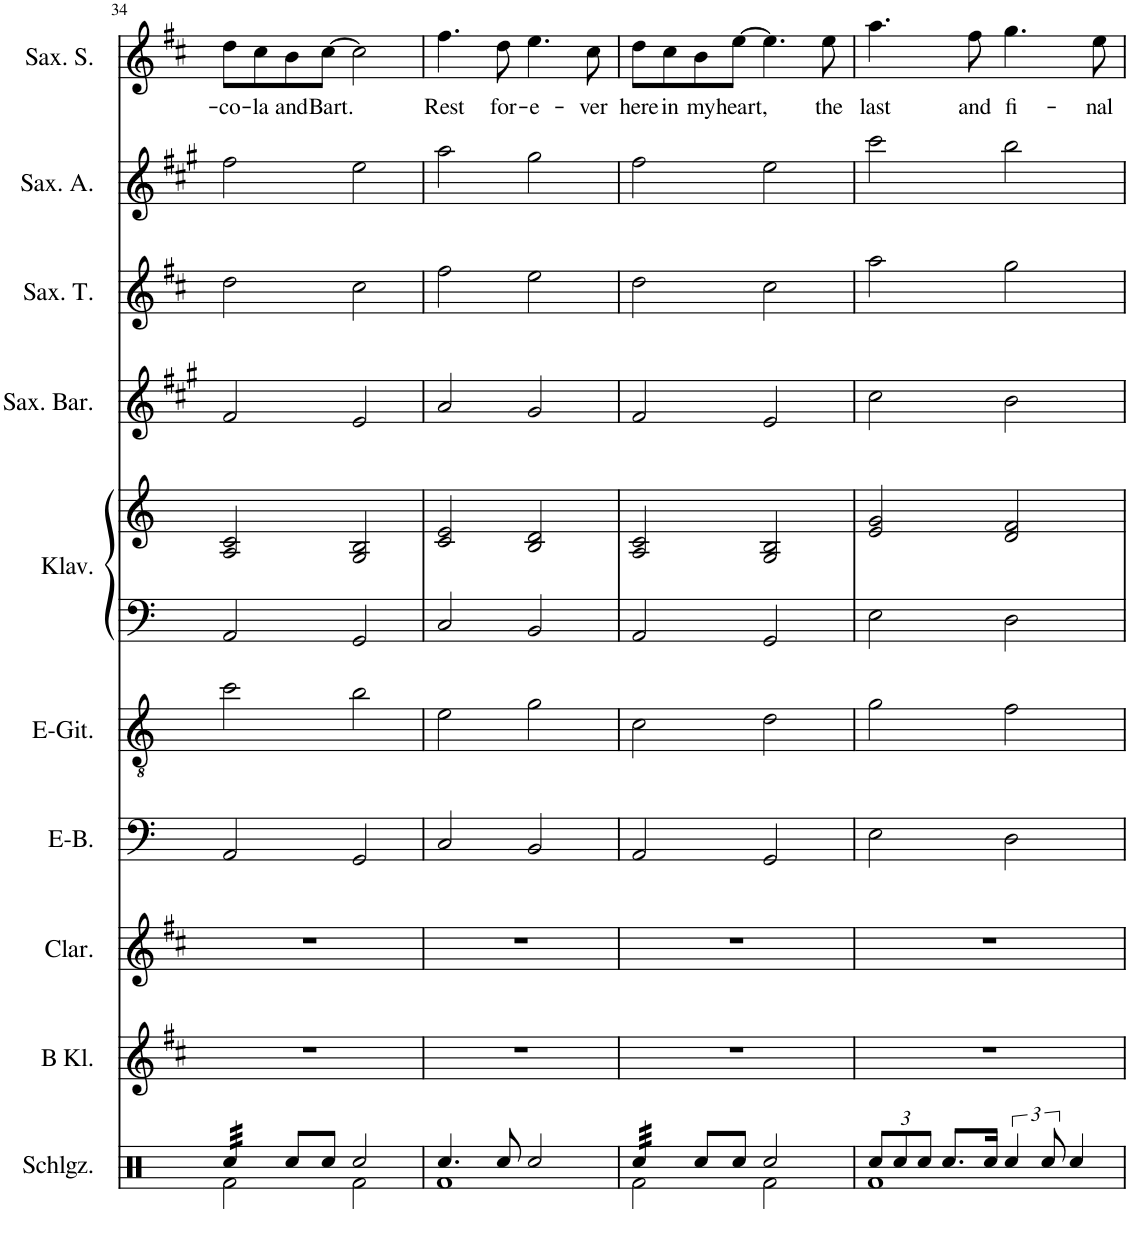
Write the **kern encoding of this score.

**kern	**kern	**kern	**kern	**kern	**kern	**kern	**kern	**kern	**kern	**kern	**text
*part10	*part9	*part8	*part7	*part6	*part5	*part5	*part4	*part3	*part2	*part1	*part1
*staff11	*staff10	*staff9	*staff8	*staff7	*staff6	*staff5	*staff4	*staff3	*staff2	*staff1	*staff1
*I"Schlagzeug	*I"Klarinette in B	*I"Clarinette	*I"Elektrischer Bass	*I"Elektrische Gitarre	*I"Klavier	*	*I"Saxophone baryton	*I"Saxophone ténor	*I"Saxophone alto	*I"Saxophone soprano	*
*I'Schlgz.	*	*I'Clar.	*I'E-B.	*I'E-Git.	*I'Klav.	*	*I'Sax. Bar.	*I'Sax. T.	*I'Sax. A.	*I'Sax. S.	*
!!LO:PB:g=z
*clefX	*clefG2	*clefG2	*clefF4	*clefGv2	*clefF4	*clefG2	*clefG2	*clefG2	*clefG2	*clefG2	*
*	*Trd1c2	*Trd1c2	*Trd7c12	*	*	*	*Trd12c21	*Trd8c14	*Trd5c9	*Trd1c2	*
*k[]	*k[f#c#]	*k[f#c#]	*k[]	*k[]	*k[]	*k[]	*k[f#c#g#]	*k[f#c#]	*k[f#c#g#]	*k[f#c#]	*
*M4/4	*M4/4	*M4/4	*M4/4	*M4/4	*M4/4	*M4/4	*M4/4	*M4/4	*M4/4	*M4/4	*
=34	=34	=34	=34	=34	=34	=34	=34	=34	=34	=34	=34
*^	*	*	*	*	*	*	*	*	*	*	*
!	!	!	!	!	!	!	!	!	!	!	!	!LO:LY:b
*tremolo	*	*	*	*	*	*	*	*	*	*	*	*
32Rcc/LLL	2Rf\	1r	1r	2AA/	2cc\	2AA/	2A/ 2c/	2f#/	2dd\	2ff#\	8dd\L	-co-
32Rcc/	.	.	.	.	.	.	.	.	.	.	.	.
32Rcc/	.	.	.	.	.	.	.	.	.	.	.	.
32Rcc/	.	.	.	.	.	.	.	.	.	.	.	.
!	!	!	!	!	!	!	!	!	!	!	!	!LO:LY:b
32Rcc/	.	.	.	.	.	.	.	.	.	.	8cc#\	-la
32Rcc/	.	.	.	.	.	.	.	.	.	.	.	.
32Rcc/	.	.	.	.	.	.	.	.	.	.	.	.
32Rcc/JJJ	.	.	.	.	.	.	.	.	.	.	.	.
*Xtremolo	*	*	*	*	*	*	*	*	*	*	*	*
!	!	!	!	!	!	!	!	!	!	!	!	!LO:LY:b
8Rcc/L	.	.	.	.	.	.	.	.	.	.	8b\	and
!	!	!	!	!	!	!	!	!	!	!	!	!LO:LY:b
8Rcc/J	.	.	.	.	.	.	.	.	.	.	[8cc#\J	Bart.
2Rcc/	2Rf\	.	.	2GG/	2b\	2GG/	2G/ 2B/	2e/	2cc#\	2ee\	2cc#\]	.
=35	=35	=35	=35	=35	=35	=35	=35	=35	=35	=35	=35	=35
!	!	!	!	!	!	!	!	!	!	!	!	!LO:LY:b
4.Rcc/	1Rf	1r	1r	2C/	2e\	2C/	2c/ 2e/	2a/	2ff#\	2aa\	4.ff#\	Rest
!	!	!	!	!	!	!	!	!	!	!	!	!LO:LY:b
8Rcc/	.	.	.	.	.	.	.	.	.	.	8dd\	for-
!	!	!	!	!	!	!	!	!	!	!	!	!LO:LY:b
2Rcc/	.	.	.	2BB/	2g\	2BB/	2B/ 2d/	2g#/	2ee\	2gg#\	4.ee\	-e-
!	!	!	!	!	!	!	!	!	!	!	!	!LO:LY:b
.	.	.	.	.	.	.	.	.	.	.	8cc#\	-ver
=36	=36	=36	=36	=36	=36	=36	=36	=36	=36	=36	=36	=36
!	!	!	!	!	!	!	!	!	!	!	!	!LO:LY:b
*tremolo	*	*	*	*	*	*	*	*	*	*	*	*
32Rcc/LLL	2Rf\	1r	1r	2AA/	2c\	2AA/	2A/ 2c/	2f#/	2dd\	2ff#\	8dd\L	here
32Rcc/	.	.	.	.	.	.	.	.	.	.	.	.
32Rcc/	.	.	.	.	.	.	.	.	.	.	.	.
32Rcc/	.	.	.	.	.	.	.	.	.	.	.	.
!	!	!	!	!	!	!	!	!	!	!	!	!LO:LY:b
32Rcc/	.	.	.	.	.	.	.	.	.	.	8cc#\	in
32Rcc/	.	.	.	.	.	.	.	.	.	.	.	.
32Rcc/	.	.	.	.	.	.	.	.	.	.	.	.
32Rcc/JJJ	.	.	.	.	.	.	.	.	.	.	.	.
*Xtremolo	*	*	*	*	*	*	*	*	*	*	*	*
!	!	!	!	!	!	!	!	!	!	!	!	!LO:LY:b
8Rcc/L	.	.	.	.	.	.	.	.	.	.	8b\	my
!	!	!	!	!	!	!	!	!	!	!	!	!LO:LY:b
8Rcc/J	.	.	.	.	.	.	.	.	.	.	[8ee\J	heart,
2Rcc/	2Rf\	.	.	2GG/	2d\	2GG/	2G/ 2B/	2e/	2cc#\	2ee\	4.ee\]	.
!	!	!	!	!	!	!	!	!	!	!	!	!LO:LY:b
.	.	.	.	.	.	.	.	.	.	.	8ee\	the
=37	=37	=37	=37	=37	=37	=37	=37	=37	=37	=37	=37	=37
*Xbrackettup	*	*	*	*	*	*	*	*	*	*	*	*
!	!	!	!	!	!	!	!	!	!	!	!	!LO:LY:b
12Rcc/L	1Rf	1r	1r	2E\	2g\	2E\	2e/ 2g/	2cc#\	2aa\	2ccc#\	4.aa\	last
12Rcc/	.	.	.	.	.	.	.	.	.	.	.	.
12Rcc/J	.	.	.	.	.	.	.	.	.	.	.	.
8.Rcc/L	.	.	.	.	.	.	.	.	.	.	.	.
!	!	!	!	!	!	!	!	!	!	!	!	!LO:LY:b
.	.	.	.	.	.	.	.	.	.	.	8ff#\	and
16Rcc/Jk	.	.	.	.	.	.	.	.	.	.	.	.
*brackettup	*	*	*	*	*	*	*	*	*	*	*	*
!	!	!	!	!	!	!	!	!	!	!	!	!LO:LY:b
6Rcc/	.	.	.	2D\	2f\	2D\	2d/ 2f/	2b\	2gg\	2bb\	4.gg\	fi-
12Rcc/	.	.	.	.	.	.	.	.	.	.	.	.
4Rcc/	.	.	.	.	.	.	.	.	.	.	.	.
!	!	!	!	!	!	!	!	!	!	!	!	!LO:LY:b
.	.	.	.	.	.	.	.	.	.	.	8ee\	-nal
*v	*v	*	*	*	*	*	*	*	*	*	*	*
=	=	=	=	=	=	=	=	=	=	=	=
*-	*-	*-	*-	*-	*-	*-	*-	*-	*-	*-	*-
